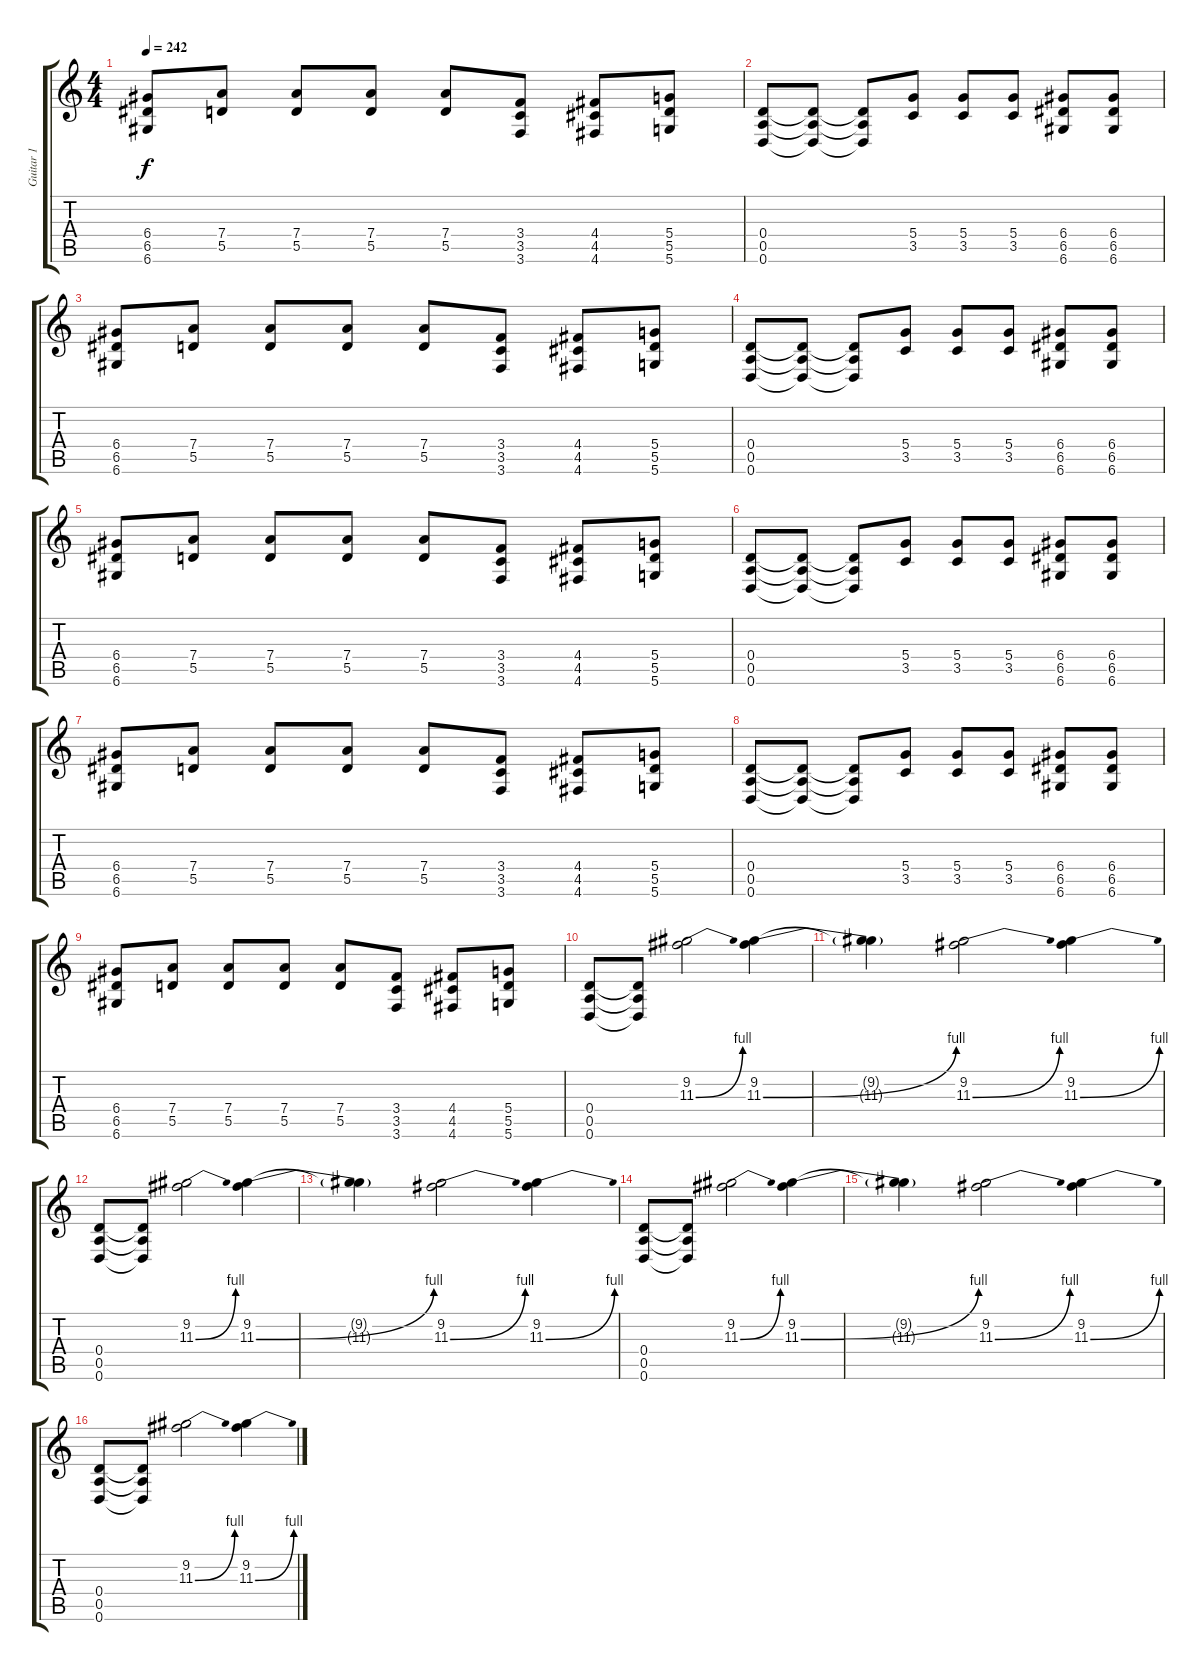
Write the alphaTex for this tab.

\track ("Guitar 1" "Guitar 1") {instrument distortionguitar}
\staff {score tabs}
\tuning (E4 B3 G3 D3 A2 D2) {hide}
\ts (4 4)
\tempo 242
\clef g2
\ks c
(6.4 6.5 6.6).8{dy f} (7.4 5.5).8 (7.4 5.5).8 (7.4 5.5).8 (7.4 5.5).8 (3.4 3.5 3.6).8 (4.4 4.5 4.6).8 (5.4 5.5 5.6).8 |
(0.4 0.5 0.6).8 (0.4{t} 0.5{t} 0.6{t}).8 (0.4{t} 0.5{t} 0.6{t}).8 (5.4 3.5).8 (5.4 3.5).8 (5.4 3.5).8 (6.4 6.5 6.6).8 (6.4 6.5 6.6).8 |
(6.4 6.5 6.6).8 (7.4 5.5).8 (7.4 5.5).8 (7.4 5.5).8 (7.4 5.5).8 (3.4 3.5 3.6).8 (4.4 4.5 4.6).8 (5.4 5.5 5.6).8 |
(0.4 0.5 0.6).8 (0.4{t} 0.5{t} 0.6{t}).8 (0.4{t} 0.5{t} 0.6{t}).8 (5.4 3.5).8 (5.4 3.5).8 (5.4 3.5).8 (6.4 6.5 6.6).8 (6.4 6.5 6.6).8 |
(6.4 6.5 6.6).8 (7.4 5.5).8 (7.4 5.5).8 (7.4 5.5).8 (7.4 5.5).8 (3.4 3.5 3.6).8 (4.4 4.5 4.6).8 (5.4 5.5 5.6).8 |
(0.4 0.5 0.6).8 (0.4{t} 0.5{t} 0.6{t}).8 (0.4{t} 0.5{t} 0.6{t}).8 (5.4 3.5).8 (5.4 3.5).8 (5.4 3.5).8 (6.4 6.5 6.6).8 (6.4 6.5 6.6).8 |
(6.4 6.5 6.6).8 (7.4 5.5).8 (7.4 5.5).8 (7.4 5.5).8 (7.4 5.5).8 (3.4 3.5 3.6).8 (4.4 4.5 4.6).8 (5.4 5.5 5.6).8 |
(0.4 0.5 0.6).8 (0.4{t} 0.5{t} 0.6{t}).8 (0.4{t} 0.5{t} 0.6{t}).8 (5.4 3.5).8 (5.4 3.5).8 (5.4 3.5).8 (6.4 6.5 6.6).8 (6.4 6.5 6.6).8 |
(6.4 6.5 6.6).8 (7.4 5.5).8 (7.4 5.5).8 (7.4 5.5).8 (7.4 5.5).8 (3.4 3.5 3.6).8 (4.4 4.5 4.6).8 (5.4 5.5 5.6).8 |
(0.4 0.5 0.6).8 (0.4{t} 0.5{t} 0.6{t}).8 (9.2 11.3{be (bend 0 0 60 4)}).2 (9.2 11.3{be (bend 0 0 60 4)}).4 |
(9.2{t} 11.3{t}).4 (9.2 11.3{be (bend 0 0 60 4)}).2 (9.2 11.3{be (bend 0 0 60 4)}).4 |
(0.4 0.5 0.6).8 (0.4{t} 0.5{t} 0.6{t}).8 (9.2 11.3{be (bend 0 0 60 4)}).2 (9.2 11.3{be (bend 0 0 60 4)}).4 |
(9.2{t} 11.3{t}).4 (9.2 11.3{be (bend 0 0 60 4)}).2 (9.2 11.3{be (bend 0 0 60 4)}).4 |
(0.4 0.5 0.6).8 (0.4{t} 0.5{t} 0.6{t}).8 (9.2 11.3{be (bend 0 0 60 4)}).2 (9.2 11.3{be (bend 0 0 60 4)}).4 |
(9.2{t} 11.3{t}).4 (9.2 11.3{be (bend 0 0 60 4)}).2 (9.2 11.3{be (bend 0 0 60 4)}).4 |
(0.4 0.5 0.6).8 (0.4{t} 0.5{t} 0.6{t}).8 (9.2 11.3{be (bend 0 0 60 4)}).2 (9.2 11.3{be (bend 0 0 60 4)}).4
